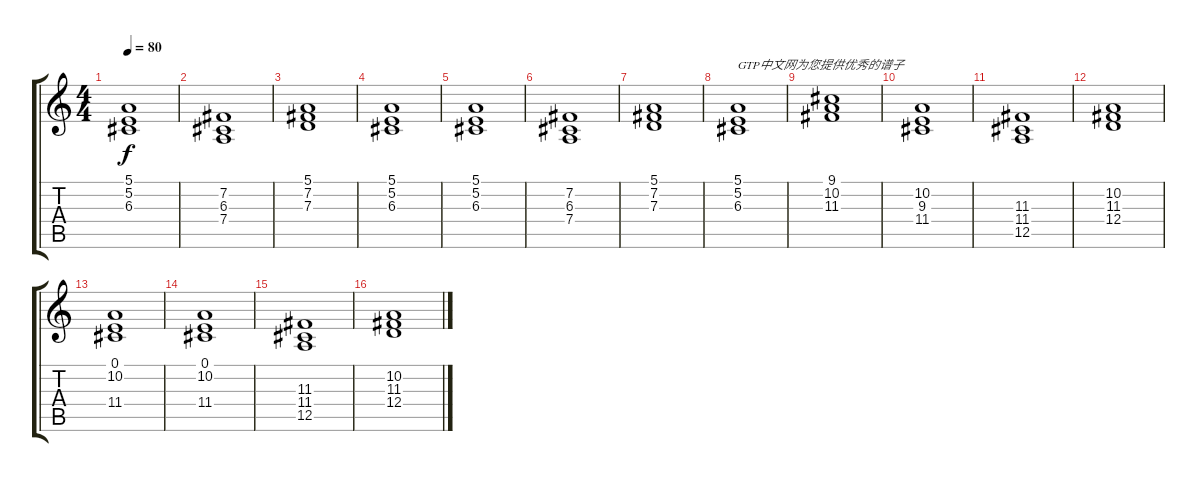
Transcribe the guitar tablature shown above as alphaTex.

\track "" {instrument synthstrings1}
\staff {score tabs}
\tuning (E4 B3 G3 D3 A2 E2) {hide}
\ts (4 4)
\tempo 80
\clef g2
\ks c
(5.1 5.2 6.3).1{dy f instrument synthstrings1} |
(7.2 6.3 7.4).1 |
(5.1 7.2 7.3).1 |
(5.1 5.2 6.3).1 |
(5.1 5.2 6.3).1 |
(7.2 6.3 7.4).1 |
(5.1 7.2 7.3).1 |
(5.1 5.2 6.3).1{txt "GTP中文网为您提供优秀的谱子"} |
(9.1 10.2 11.3).1 |
(10.2 9.3 11.4).1 |
(11.3 11.4 12.5).1 |
(10.2 11.3 12.4).1 |
(0.1 10.2 11.4).1 |
(0.1 10.2 11.4).1 |
(11.3 11.4 12.5).1 |
(10.2 11.3 12.4).1
